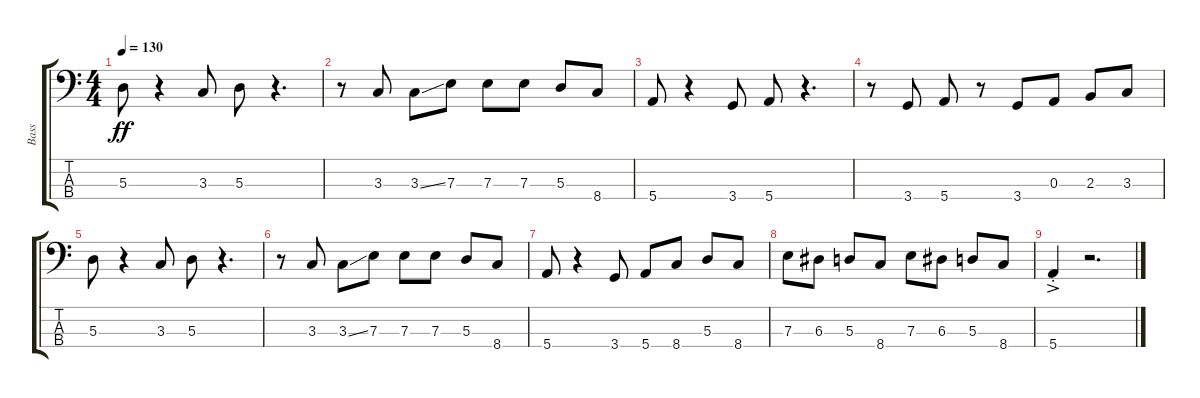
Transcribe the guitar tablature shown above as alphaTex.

\track ("Bass" "Bass") {instrument electricbassfinger}
\staff {score tabs}
\tuning (G2 D2 A1 E1) {hide}
\ts (4 4)
\tempo 130
\clef f4
\ks c
5.3.8{dy ff} r.4 3.3.8 5.3.8 r.4{d} |
r.8 3.3.8 3.3{ss}.8 7.3.8 7.3.8 7.3.8 5.3.8 8.4.8 |
5.4.8 r.4 3.4.8 5.4.8 r.4{d} |
r.8 3.4.8 5.4.8 r.8 3.4.8 0.3.8 2.3.8 3.3.8 |
5.3.8 r.4 3.3.8 5.3.8 r.4{d} |
r.8 3.3.8 3.3{ss}.8 7.3.8 7.3.8 7.3.8 5.3.8 8.4.8 |
5.4.8 r.4 3.4.8 5.4.8 8.4.8 5.3.8 8.4.8 |
7.3.8 6.3.8 5.3.8 8.4.8 7.3.8 6.3.8 5.3.8 8.4.8 |
5.4{ac st}.4 r.2{d}
